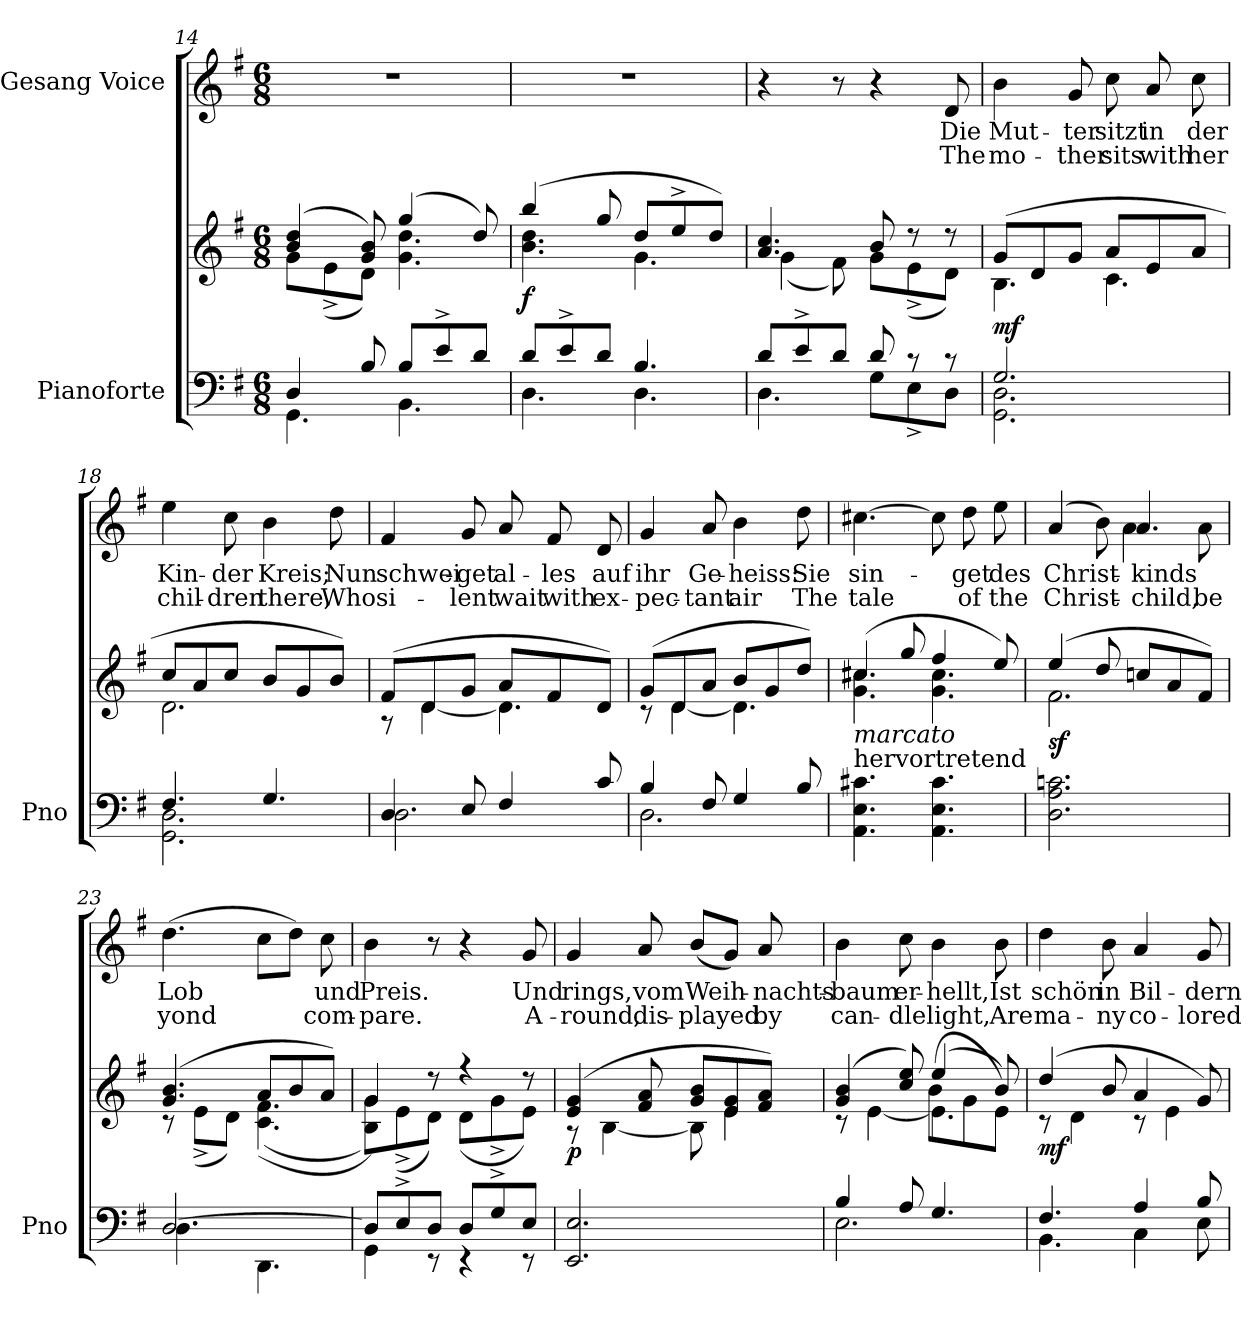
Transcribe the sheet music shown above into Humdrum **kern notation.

**kern	**kern	**dynam	**kern	**text	**text
*part2	*part2	*part2	*part1	*part1	*part1
*staff3	*staff2	*staff2/3	*staff1	*staff1	*staff1
*I"Pianoforte	*	*	*I"Gesang Voice	*	*
*I'Pno	*	*	*	*	*
*clefF4	*clefG2	*	*clefG2	*	*
*k[f#]	*k[f#]	*	*k[f#]	*	*
*M6/8	*M6/8	*	*M6/8	*	*
=14	=14	=14	=14	=14	=14
*^	*^	*	*	*	*
4D/	4.GG\	(4b/ 4dd/	8g\L	.	2.r	.	.
.	.	.	(>8e^\	.	.	.	.
8B/	.	8g/ 8b/)	8d\J)	.	.	.	.
8B/L	4.BB\	(4gg/	4.g\ 4.dd\	.	.	.	.
8e^/	.	.	.	.	.	.	.
8d/J	.	8dd/)	.	.	.	.	.
=15	=15	=15	=15	=15	=15	=15	=15
!	!	!	!	!LO:DY:b	!	!	!
8d/L	4.D\	(4bb/	4.b\ 4.dd\	f	2.r	.	.
8e^/	.	.	.	.	.	.	.
8d/J	.	8gg/	.	.	.	.	.
4.B/	4.D\	8dd/L	4.g\	.	.	.	.
.	.	8ee^/	.	.	.	.	.
.	.	8dd/J)	.	.	.	.	.
=16	=16	=16	=16	=16	=16	=16	=16
8d/L	4.D\	4.a/ 4.cc/	(4g\	.	4r	.	.
8e^/	.	.	.	.	.	.	.
8d/J	.	.	8f#\)	.	8r	.	.
8d/	8G\L	8b/	8g\L	.	4r	.	.
8r	8E^\	8r	(>8e^\	.	.	.	.
8r	8D\J	8r	8d\J)	.	8d/	Die	The
=17	=17	=17	=17	=17	=17	=17	=17
!	!	!	!	!LO:DY:b	!	!	!
2.G/	2.GG\ 2.D\	(8g/L	4.B\	mf	4b\	Mut-	mo-
.	.	8d/	.	.	.	.	.
.	.	8g/J	.	.	8g/	-ter	-ther
.	.	8a/L	4.c\	.	8cc\	sitzt	sits
.	.	8e/	.	.	8a/	in	with
.	.	8a/J	.	.	8cc\	der	her
=18	=18	=18	=18	=18	=18	=18	=18
4.F#/	2.GG\ 2.D\	8cc/L	2.d\	.	4ee\	Kin-	chil-
.	.	8a/	.	.	.	.	.
.	.	8cc/J	.	.	8cc\	-der	-dren
4.G/	.	8b/L	.	.	4b\	Kreis;	there,
.	.	8g/	.	.	.	.	.
.	.	8b/J)	.	.	8dd\	Nun	Who
=19	=19	=19	=19	=19	=19	=19	=19
4D/	2.D\	(8f#/L	8r	.	4f#/	schwei-	si-
.	.	8d/	[4d\	.	.	.	.
8E/	.	8g/J	.	.	8g/	-get	-lent
4F#/	.	8a/L	4.d\]	.	8a/	al-	wait
.	.	8f#/	.	.	8f#/	-les	with
8c/	.	8d/J)	.	.	8d/	auf	ex-
=20	=20	=20	=20	=20	=20	=20	=20
4B/	2.D\	(8g/L	8r	.	4g/	ihr	-pec-
.	.	8d/	[4d\	.	.	.	.
8F#/	.	8a/J	.	.	8a/	Ge-	-tant
4G/	.	8b/L	4.d\]	.	4b\	-heiss:	air
.	.	8g/	.	.	.	.	.
8B/	.	8dd/J)	.	.	8dd\	Sie	The
*v	*v	*	*	*	*	*	*
=21	=21	=21	=21	=21	=21	=21
!LO:TX:a:t=hervortretend	!	!	!	!	!	!
!LO:TX:a:i:t=marcato	!	!	!	!	!	!
4.AA\ 4.E\ 4.c#X\	(4cc#X/	4.g\ 4.cc#\	.	[4.cc#X\	sin-	tale
.	8gg/	.	.	.	.	.
4.AA\ 4.E\ 4.c#\	4ff#/	4.g\ 4.cc#\	.	8cc#\]	.	.
.	.	.	.	8dd\	-get	of
.	8ee/)	.	.	8ee\	des	the
=22	=22	=22	=22	=22	=22	=22
*	*	*	*	*^	*	*
!	!	!	!LO:DY:b	!	!	!	!
2.D\ 2.A\ 2.cn\	(4ee/	2.f#\	sf	(4a/	4.ryy	Christ-	Christ-
.	8dd/	.	.	8b\)	.	.	.
.	8ccn/L	.	.	4.a/	4a!\	-kinds	-child,
.	8a/	.	.	.	.	.	.
.	8f#/J)	.	.	.	8a!\	.	be -
*	*	*	*	*v	*v	*	*
=23	=23	=23	=23	=23	=23	=23
*^	*	*	*	*	*	*
[2.D/	4.D\	(4.g/ 4.b/	8r	.	(4.dd\	Lob	yond
.	.	.	(>8e^\L	.	.	.	.
.	.	.	8d\J)	.	.	.	.
.	4.DD\	8a/L	((4.c\ 4.f#\	.	8cc\L	.	.
.	.	8b/	.	.	8dd\J)	.	.
.	.	8a/J)	.	.	8cc\	und	com-
=24	=24	=24	=24	=24	=24	=24	=24
8D/L]	4GG\	4g/)	8B\ 8g\L)	.	4b\	Preis.	-pare.
8E^/	.	.	(>8e^>\	.	.	.	.
8D/J	8r	8r	8d\J)	.	8r	.	.
8D/L	4r	4r	(>8d\L	.	4r	.	.
8G^/	.	.	8g^>\	.	.	.	.
8E/J	8r	8r	8e\J)	.	8g/	Und	A-
=25	=25	=25	=25	=25	=25	=25	=25
!	!	!	!	!LO:DY:b	!	!	!
*v	*v	*	*	*	*	*	*
2.EE/ 2.E/	(4e/ 4g/	8r	p	4g/	rings,	-round,
.	.	[4B\	.	.	.	.
.	8f#/ 8a/	.	.	8a/	vom	dis-
.	8g/ 8b/L	8B\]	.	(8b/L	Weih-	-played
.	8e/ 8g/	4e\	.	8g/J)	.	.
.	8f#/ 8a/J)	.	.	8a/	-nachts-	by
=26	=26	=26	=26	=26	=26	=26
*^	*	*^	*	*	*	*
4B/	2.E\	(4g/ 4b/	8r	4.ryy	.	4b\	-baum	can-
.	.	.	[4e\	.	.	.	.	.
8A/	.	8cc/ 8ee/)	.	.	.	8cc\	er-	-dle
4.G/	.	(4ee/	4.e\]	(8b\L	.	4b\	-hellt,	light,
.	.	.	.	8g\	.	.	.	.
.	.	8b/)	.	8e\J)	.	8b\	Ist	Are
=27	=27	=27	=27	=27	=27	=27	=27	=27
!	!	!	!	!	!LO:DY:b	!	!	!
*	*	*	*v	*v	*	*	*	*
4.F#/	4.BB\	(4dd/	8r	mf	4dd\	schön	ma-
.	.	.	4d\	.	.	.	.
.	.	8b/	.	.	8b\	in	-ny
4A/	4C\	4a/	8r	.	4a/	Bil-	co-
.	.	.	4e\	.	.	.	.
8B/	8E\	8g/)	.	.	8g/	-dern	-lored
*v	*v	*	*	*	*	*	*
*	*v	*v	*	*	*	*
=	=	=	=	=	=
*-	*-	*-	*-	*-	*-
